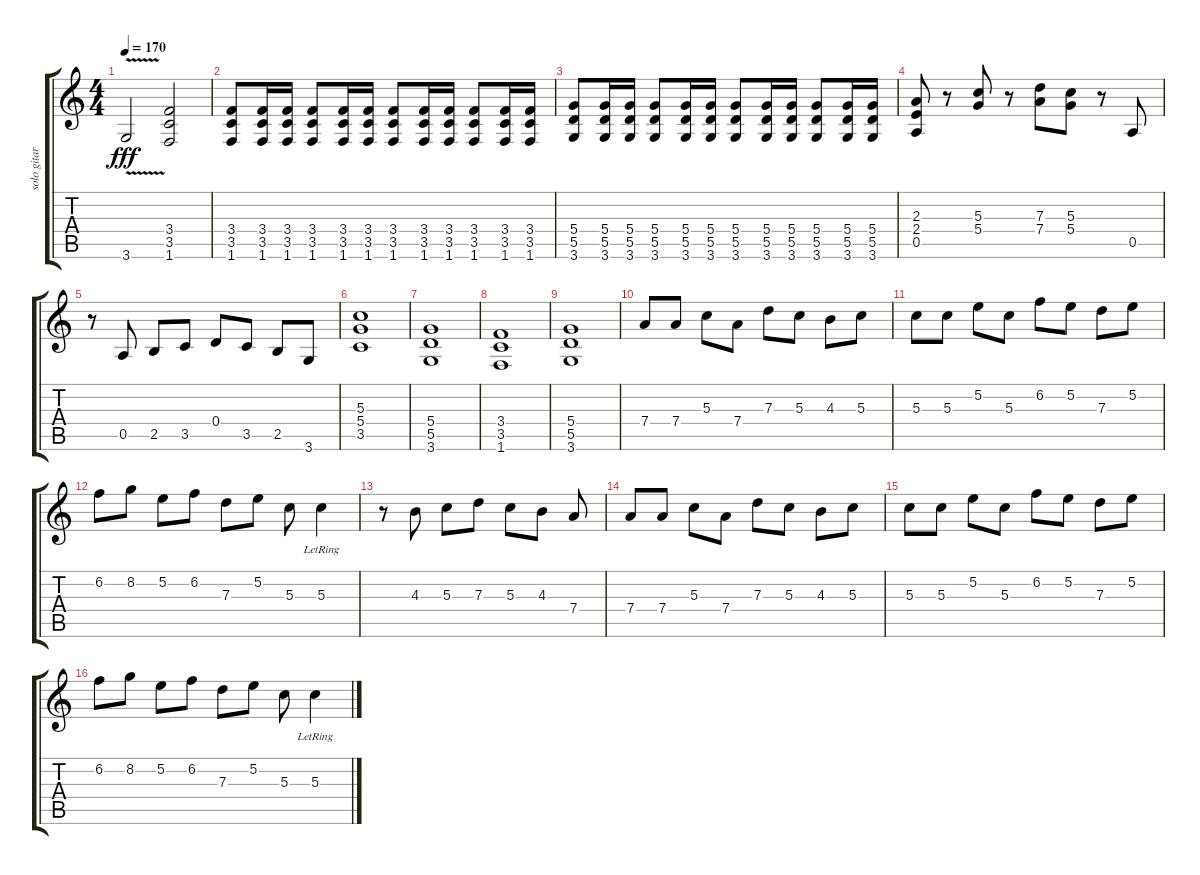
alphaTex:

\track ("solo gitara" "solo gitar") {instrument distortionguitar bank 12}
\staff {score tabs}
\tuning (E4 B3 G3 D3 A2 E2) {hide}
\ts (4 4)
\tempo 170
\clef g2
\ks c
3.6{v}.2{dy fff} (3.4 3.5 1.6).2 |
(3.4 3.5 1.6).8 (3.4 3.5 1.6).16 (3.4 3.5 1.6).16 (3.4 3.5 1.6).8 (3.4 3.5 1.6).16 (3.4 3.5 1.6).16 (3.4 3.5 1.6).8 (3.4 3.5 1.6).16 (3.4 3.5 1.6).16 (3.4 3.5 1.6).8 (3.4 3.5 1.6).16 (3.4 3.5 1.6).16 |
(5.4 5.5 3.6).8 (5.4 5.5 3.6).16 (5.4 5.5 3.6).16 (5.4 5.5 3.6).8 (5.4 5.5 3.6).16 (5.4 5.5 3.6).16 (5.4 5.5 3.6).8 (5.4 5.5 3.6).16 (5.4 5.5 3.6).16 (5.4 5.5 3.6).8 (5.4 5.5 3.6).16 (5.4 5.5 3.6).16 |
(2.3 2.4 0.5).8 r.8 (5.3 5.4).8 r.8 (7.3 7.4).8 (5.3 5.4).8 r.8 0.5.8 |
r.8 0.5.8 2.5.8 3.5.8 0.4.8 3.5.8 2.5.8 3.6.8 |
(5.3 5.4 3.5).1 |
(5.4 5.5 3.6).1 |
(3.4 3.5 1.6).1 |
(5.4 5.5 3.6).1 |
7.4.8 7.4.8 5.3.8 7.4.8 7.3.8 5.3.8 4.3.8 5.3.8 |
5.3.8 5.3.8 5.2.8 5.3.8 6.2.8 5.2.8 7.3.8 5.2.8 |
6.2.8 8.2.8 5.2.8 6.2.8 7.3.8 5.2.8 5.3.8 5.3{lr}.4 |
r.8 4.3.8 5.3.8 7.3.8 5.3.8 4.3.8 7.4.8 |
7.4.8 7.4.8 5.3.8 7.4.8 7.3.8 5.3.8 4.3.8 5.3.8 |
5.3.8 5.3.8 5.2.8 5.3.8 6.2.8 5.2.8 7.3.8 5.2.8 |
6.2.8 8.2.8 5.2.8 6.2.8 7.3.8 5.2.8 5.3.8 5.3{lr}.4
